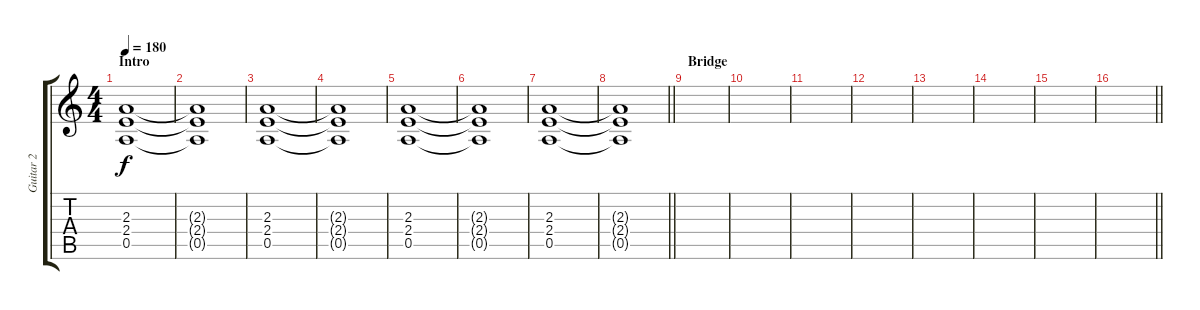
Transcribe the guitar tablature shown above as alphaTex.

\track ("Guitar 2" "Guitar 2") {instrument distortionguitar}
\staff {score tabs}
\tuning (E4 B3 G3 D3 A2 E2) {hide}
\ts (4 4)
\section ("" "Intro")
\tempo 180
\clef g2
\ks c
(2.3 2.4 0.5).1{dy f} |
(2.3{t} 2.4{t} 0.5{t}).1 |
(2.3 2.4 0.5).1 |
(2.3{t} 2.4{t} 0.5{t}).1 |
(2.3 2.4 0.5).1 |
(2.3{t} 2.4{t} 0.5{t}).1 |
(2.3 2.4 0.5).1 |
\barLineRight lightlight
(2.3{t} 2.4{t} 0.5{t}).1 |
\section ("" "Bridge")
|
|
|
|
|
|
|
\barLineRight lightlight
